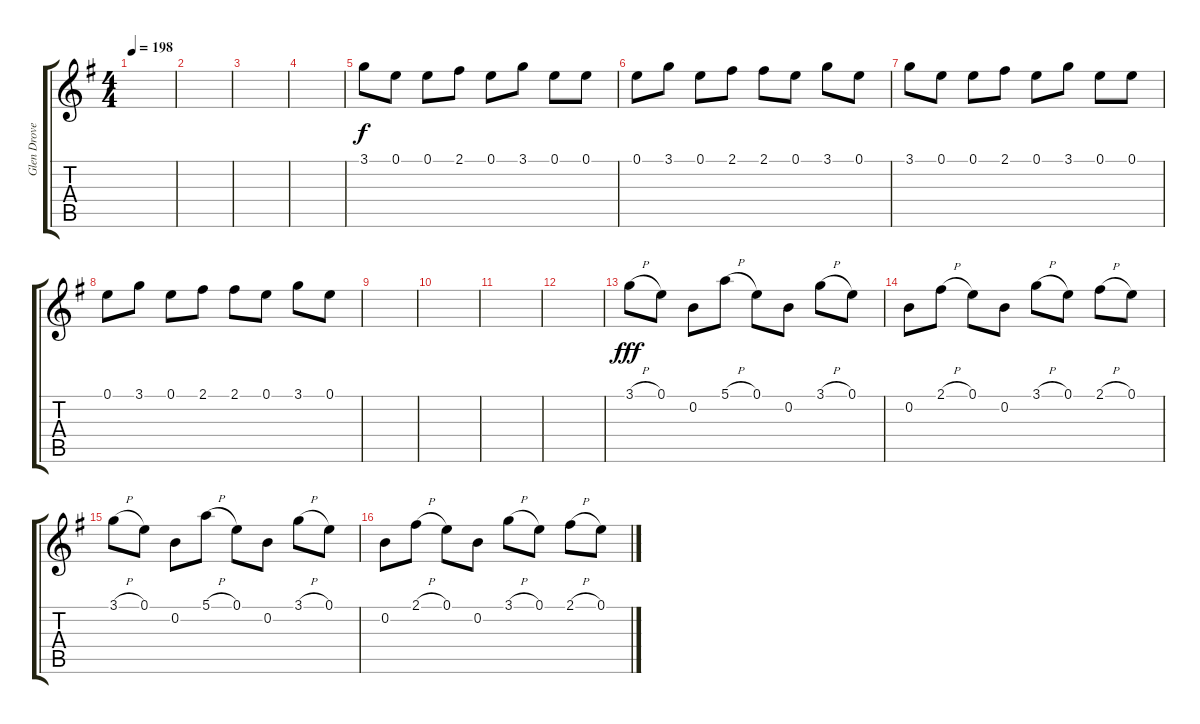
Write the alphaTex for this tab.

\track ("Glen Drover" "Glen Drove") {instrument overdrivenguitar}
\staff {score tabs}
\tuning (E4 B3 G3 D3 A2 E2) {hide}
\ts (4 4)
\tempo 198
\clef g2
\ks g
|
|
|
|
3.1.8 0.1.8 0.1.8 2.1.8 0.1.8 3.1.8 0.1.8 0.1.8 |
0.1.8 3.1.8 0.1.8 2.1.8 2.1.8 0.1.8 3.1.8 0.1.8 |
3.1.8 0.1.8 0.1.8 2.1.8 0.1.8 3.1.8 0.1.8 0.1.8 |
0.1.8 3.1.8 0.1.8 2.1.8 2.1.8 0.1.8 3.1.8 0.1.8 |
|
|
|
|
3.1{h}.8{dy fff} 0.1.8 0.2.8 5.1{h}.8 0.1.8 0.2.8 3.1{h}.8 0.1.8 |
0.2.8 2.1{h}.8 0.1.8 0.2.8 3.1{h}.8 0.1.8 2.1{h}.8 0.1.8 |
3.1{h}.8 0.1.8 0.2.8 5.1{h}.8 0.1.8 0.2.8 3.1{h}.8 0.1.8 |
0.2.8 2.1{h}.8 0.1.8 0.2.8 3.1{h}.8 0.1.8 2.1{h}.8 0.1.8
